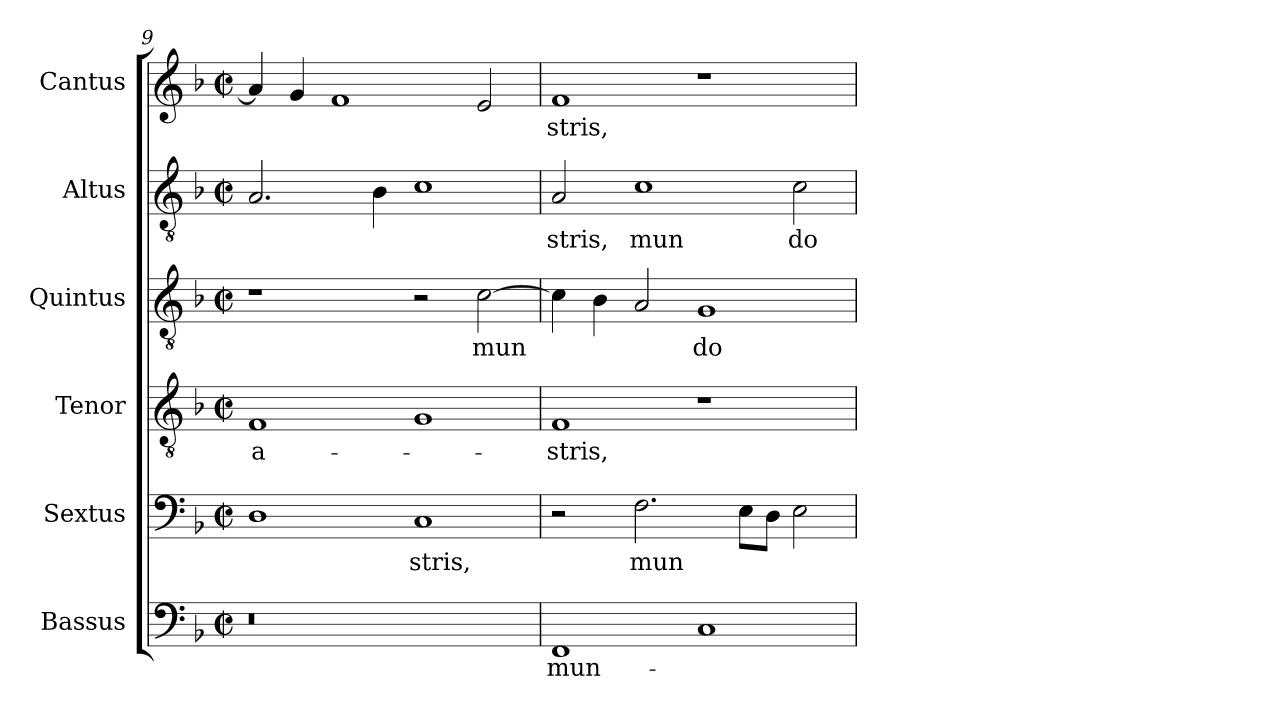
**kern	**text	**kern	**text	**kern	**text	**kern	**text	**kern	**text	**kern	**text
*part6	*part6	*part5	*part5	*part4	*part4	*part3	*part3	*part2	*part2	*part1	*part1
*staff6	*staff6	*staff5	*staff5	*staff4	*staff4	*staff3	*staff3	*staff2	*staff2	*staff1	*staff1
*I"Bassus	*	*I"Sextus	*	*I"Tenor	*	*I"Quintus	*	*I"Altus	*	*I"Cantus	*
*clefF4	*	*clefF4	*	*clefGv2	*	*clefGv2	*	*clefGv2	*	*clefG2	*
*k[b-]	*	*k[b-]	*	*k[b-]	*	*k[b-]	*	*k[b-]	*	*k[b-]	*
*F:	*	*F:	*	*F:	*	*F:	*	*F:	*	*F:	*
*M2/2	*	*M2/2	*	*M2/2	*	*M2/2	*	*M2/2	*	*M2/2	*
*met(c|)	*	*met(c|)	*	*met(c|)	*	*met(c|)	*	*met(c|)	*	*met(c|)	*
=9	=9	=9	=9	=9	=9	=9	=9	=9	=9	=9	=9
!	!	!	!	!	!LO:LY:b:rj	!	!	!	!	!	!
0r	.	1D	.	1F	a-	1r	.	2.A/	.	4a/]	.
.	.	.	.	.	.	.	.	.	.	4g/	.
.	.	.	.	.	.	.	.	.	.	1f	.
.	.	.	.	.	.	.	.	4B-\	.	.	.
!	!	!	!LO:LY:b:cj	!	!	!	!	!	!	!	!
.	.	1C	stris,	1G	.	2r	.	1c	.	.	.
!	!	!	!	!	!	!	!LO:LY:b	!	!	!	!
.	.	.	.	.	.	[>2c\	mun	.	.	2e/	.
=10	=10	=10	=10	=10	=10	=10	=10	=10	=10	=10	=10
!	!LO:LY:b	!	!	!	!LO:LY:b:cj	!	!	!	!LO:LY:b:cj	!	!LO:LY:b:cj
1FF	mun-	2r	.	1F	-stris,	4c\]	.	2A/	stris,	1f	stris,
.	.	.	.	.	.	4B-\	.	.	.	.	.
!	!	!	!LO:LY:b	!	!	!	!	!	!LO:LY:b:cj	!	!
.	.	2.F\	mun	.	.	2A/	.	1c	mun	.	.
!	!	!	!	!	!	!	!LO:LY:b:cj	!	!	!	!
1C	.	.	.	1r	.	1G	do	.	.	1r	.
.	.	8E\L	.	.	.	.	.	.	.	.	.
.	.	8D\J	.	.	.	.	.	.	.	.	.
!	!	!	!	!	!	!	!	!	!LO:LY:b:cj	!	!
.	.	2E\	.	.	.	.	.	2c\	do	.	.
=	=	=	=	=	=	=	=	=	=	=	=
*-	*-	*-	*-	*-	*-	*-	*-	*-	*-	*-	*-
